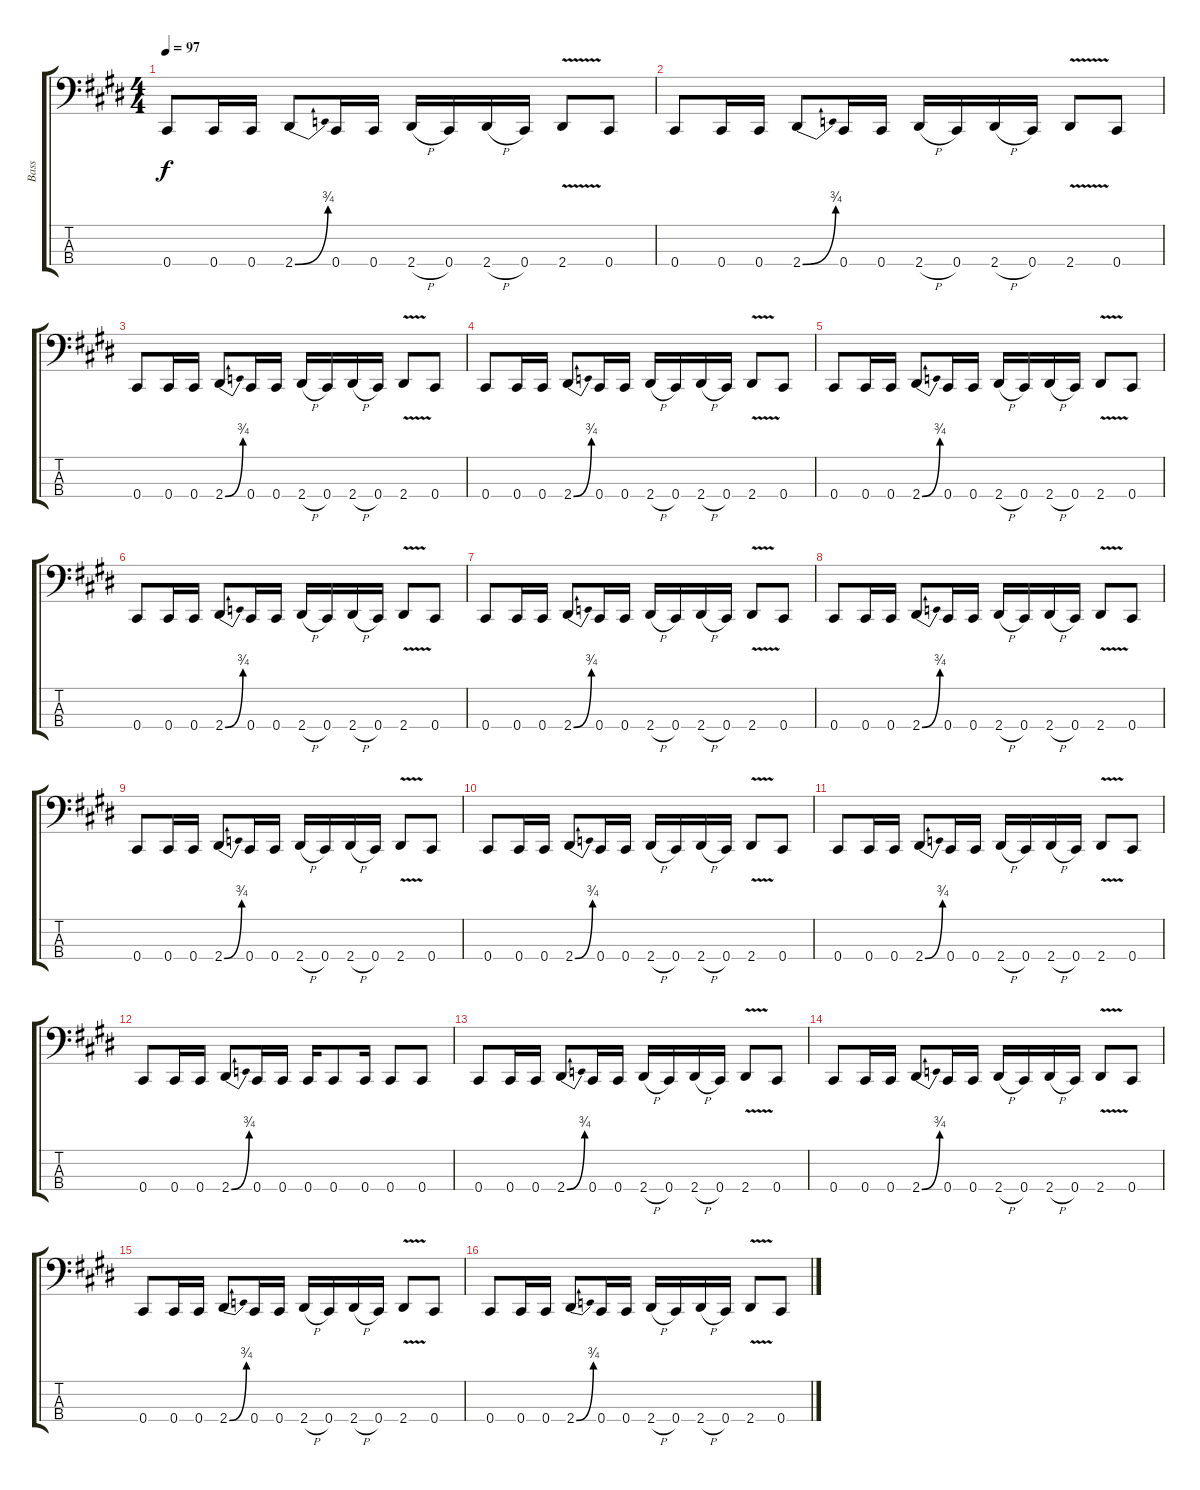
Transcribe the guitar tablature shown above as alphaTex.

\track ("Bass" "Bass") {instrument electricbassfinger}
\staff {score tabs}
\tuning (E2 B1 Gb1 Db1) {hide}
\ts (4 4)
\tempo 97
\clef f4
\ks e
0.4.8{dy f} 0.4.16 0.4.16 2.4{be (bend 0 0 60 3)}.8 0.4.16 0.4.16 2.4{h}.16 0.4.16 2.4{h}.16 0.4.16 2.4{v}.8 0.4.8 |
0.4.8 0.4.16 0.4.16 2.4{be (bend 0 0 60 3)}.8 0.4.16 0.4.16 2.4{h}.16 0.4.16 2.4{h}.16 0.4.16 2.4{v}.8 0.4.8 |
0.4.8 0.4.16 0.4.16 2.4{be (bend 0 0 60 3)}.8 0.4.16 0.4.16 2.4{h}.16 0.4.16 2.4{h}.16 0.4.16 2.4{v}.8 0.4.8 |
0.4.8 0.4.16 0.4.16 2.4{be (bend 0 0 60 3)}.8 0.4.16 0.4.16 2.4{h}.16 0.4.16 2.4{h}.16 0.4.16 2.4{v}.8 0.4.8 |
0.4.8 0.4.16 0.4.16 2.4{be (bend 0 0 60 3)}.8 0.4.16 0.4.16 2.4{h}.16 0.4.16 2.4{h}.16 0.4.16 2.4{v}.8 0.4.8 |
0.4.8 0.4.16 0.4.16 2.4{be (bend 0 0 60 3)}.8 0.4.16 0.4.16 2.4{h}.16 0.4.16 2.4{h}.16 0.4.16 2.4{v}.8 0.4.8 |
0.4.8 0.4.16 0.4.16 2.4{be (bend 0 0 60 3)}.8 0.4.16 0.4.16 2.4{h}.16 0.4.16 2.4{h}.16 0.4.16 2.4{v}.8 0.4.8 |
0.4.8 0.4.16 0.4.16 2.4{be (bend 0 0 60 3)}.8 0.4.16 0.4.16 2.4{h}.16 0.4.16 2.4{h}.16 0.4.16 2.4{v}.8 0.4.8 |
0.4.8 0.4.16 0.4.16 2.4{be (bend 0 0 60 3)}.8 0.4.16 0.4.16 2.4{h}.16 0.4.16 2.4{h}.16 0.4.16 2.4{v}.8 0.4.8 |
0.4.8 0.4.16 0.4.16 2.4{be (bend 0 0 60 3)}.8 0.4.16 0.4.16 2.4{h}.16 0.4.16 2.4{h}.16 0.4.16 2.4{v}.8 0.4.8 |
0.4.8 0.4.16 0.4.16 2.4{be (bend 0 0 60 3)}.8 0.4.16 0.4.16 2.4{h}.16 0.4.16 2.4{h}.16 0.4.16 2.4{v}.8 0.4.8 |
0.4.8 0.4.16 0.4.16 2.4{be (bend 0 0 60 3)}.8 0.4.16 0.4.16 0.4.16 0.4.8 0.4.16 0.4.8 0.4.8 |
0.4.8 0.4.16 0.4.16 2.4{be (bend 0 0 60 3)}.8 0.4.16 0.4.16 2.4{h}.16 0.4.16 2.4{h}.16 0.4.16 2.4{v}.8 0.4.8 |
0.4.8 0.4.16 0.4.16 2.4{be (bend 0 0 60 3)}.8 0.4.16 0.4.16 2.4{h}.16 0.4.16 2.4{h}.16 0.4.16 2.4{v}.8 0.4.8 |
0.4.8 0.4.16 0.4.16 2.4{be (bend 0 0 60 3)}.8 0.4.16 0.4.16 2.4{h}.16 0.4.16 2.4{h}.16 0.4.16 2.4{v}.8 0.4.8 |
0.4.8 0.4.16 0.4.16 2.4{be (bend 0 0 60 3)}.8 0.4.16 0.4.16 2.4{h}.16 0.4.16 2.4{h}.16 0.4.16 2.4{v}.8 0.4.8
